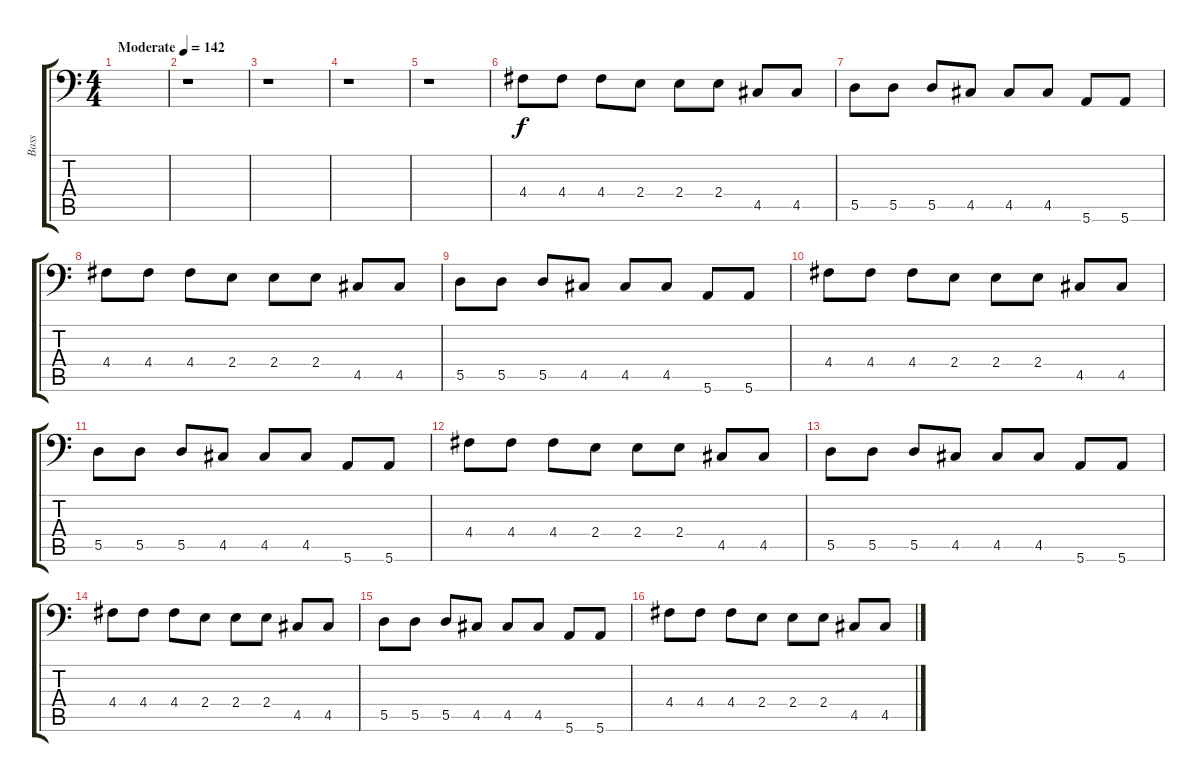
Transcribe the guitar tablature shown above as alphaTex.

\track ("Bass" "Bass") {instrument electricbassfinger}
\staff {score tabs}
\tuning (E3 B2 G2 D2 A1 E1) {hide}
\ts (4 4)
\tempo (142 "Moderate")
\clef f4
\ks c
|
r.1 |
r.1 |
r.1 |
r.1 |
4.4.8 4.4.8 4.4.8 2.4.8 2.4.8 2.4.8 4.5.8 4.5.8 |
5.5.8 5.5.8 5.5.8 4.5.8 4.5.8 4.5.8 5.6.8 5.6.8 |
4.4.8 4.4.8 4.4.8 2.4.8 2.4.8 2.4.8 4.5.8 4.5.8 |
5.5.8 5.5.8 5.5.8 4.5.8 4.5.8 4.5.8 5.6.8 5.6.8 |
4.4.8 4.4.8 4.4.8 2.4.8 2.4.8 2.4.8 4.5.8 4.5.8 |
5.5.8 5.5.8 5.5.8 4.5.8 4.5.8 4.5.8 5.6.8 5.6.8 |
4.4.8 4.4.8 4.4.8 2.4.8 2.4.8 2.4.8 4.5.8 4.5.8 |
5.5.8 5.5.8 5.5.8 4.5.8 4.5.8 4.5.8 5.6.8 5.6.8 |
4.4.8 4.4.8 4.4.8 2.4.8 2.4.8 2.4.8 4.5.8 4.5.8 |
5.5.8 5.5.8 5.5.8 4.5.8 4.5.8 4.5.8 5.6.8 5.6.8 |
4.4.8 4.4.8 4.4.8 2.4.8 2.4.8 2.4.8 4.5.8 4.5.8
